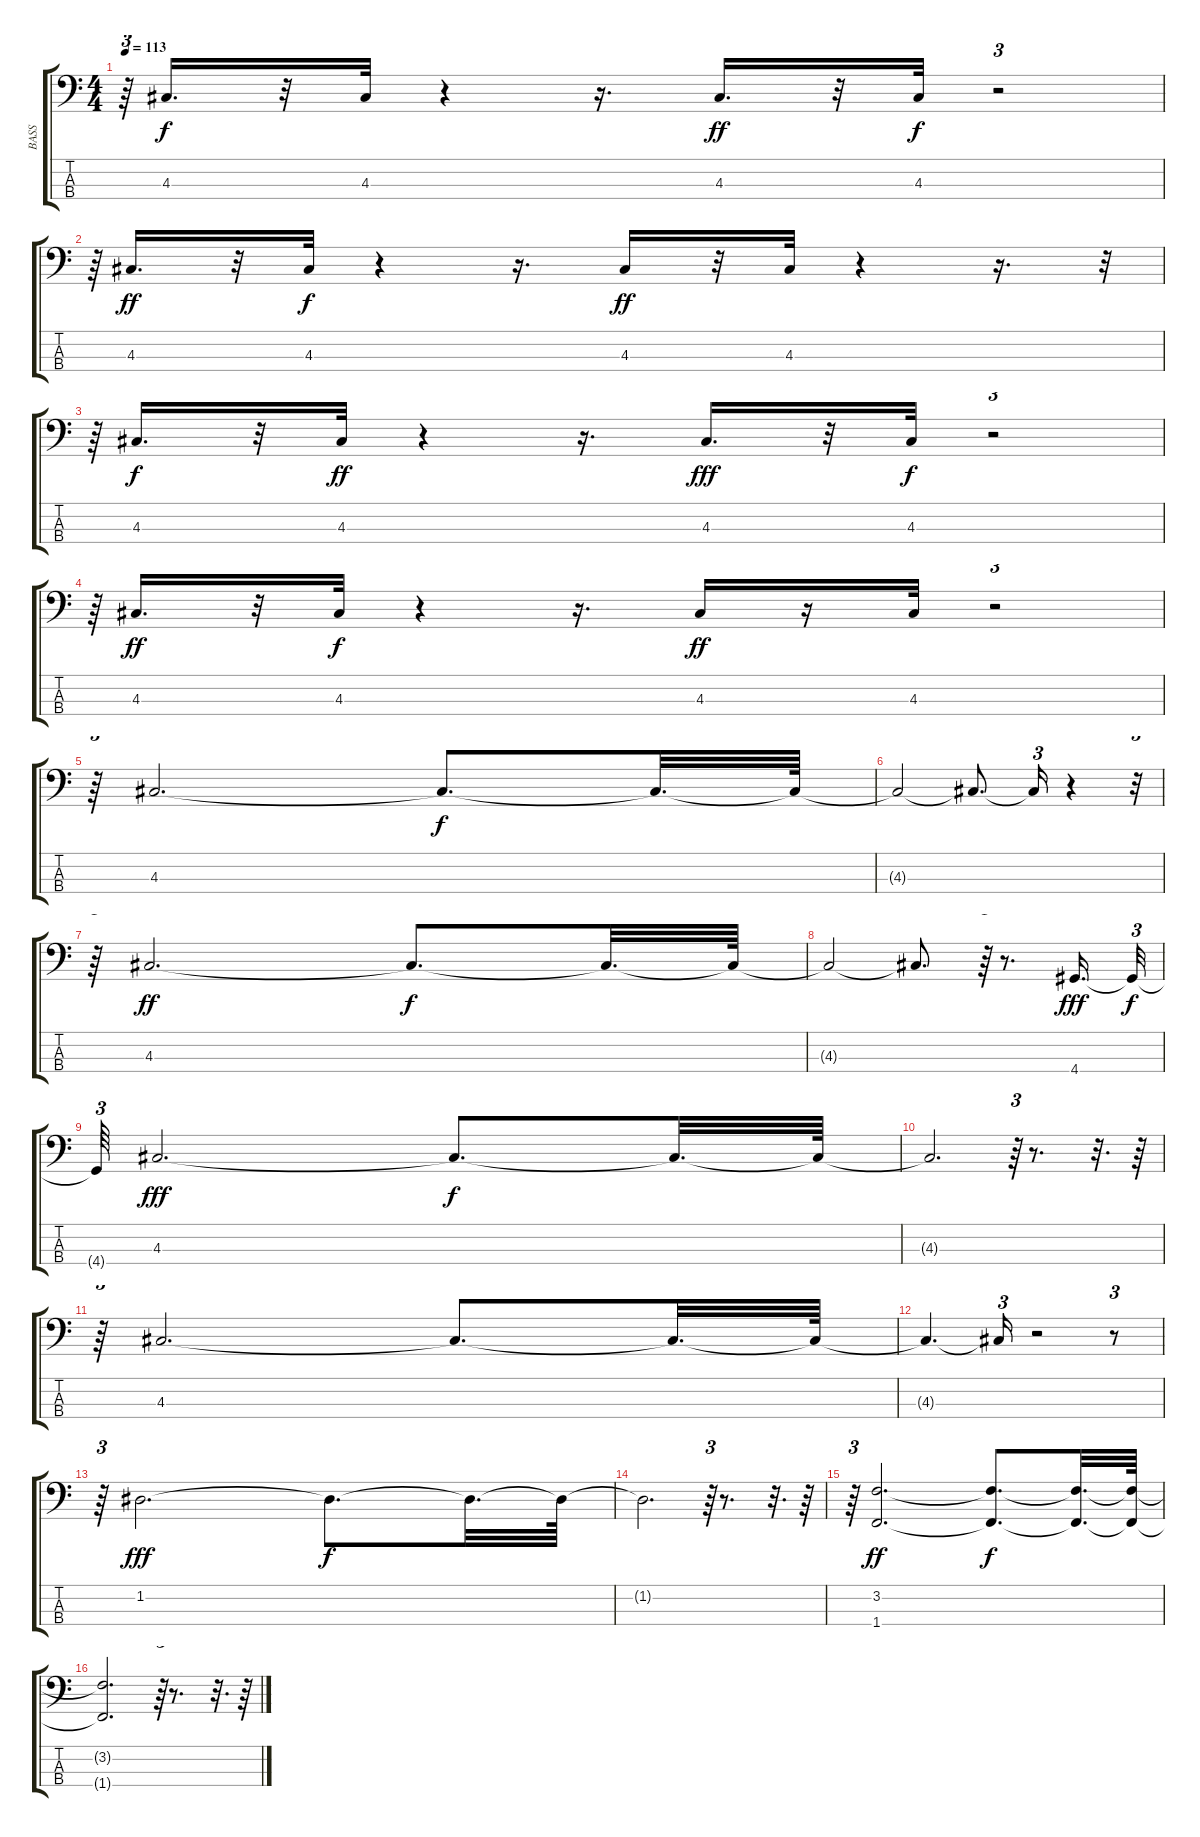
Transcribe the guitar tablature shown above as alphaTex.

\track ("BASS" "BASS") {instrument electricbassfinger}
\staff {score tabs}
\tuning (G2 D2 A1 E1) {hide}
\ts (4 4)
\tempo 113
\clef f4
\ks c
r.64{tu (3 2) dy f} 4.3.16{d} r.32 4.3.32 r.4 r.16{d} 4.3.16{d dy ff} r.32 4.3.32{dy f} r.2{tu (3 2)} |
r.64{tu (3 2)} 4.3.16{d dy ff} r.32 4.3.32{dy f} r.4 r.16{d} 4.3.16{dy ff} r.32 4.3.32 r.4 r.16{d} r.32{tu (3 2)} |
r.64{tu (3 2)} 4.3.16{d dy f} r.32 4.3.32{dy ff} r.4 r.16{d} 4.3.16{d dy fff} r.32 4.3.32{dy f} r.2{tu (3 2)} |
r.64{tu (3 2)} 4.3.16{d dy ff} r.32 4.3.32{dy f} r.4 r.16{d} 4.3.16{dy ff} r.16 4.3.32 r.2{tu (3 2)} |
r.64{tu (3 2)} 4.3.2{d} 4.3{t}.8{d dy f} 4.3{t}.32{d} 4.3{t}.64 |
4.3{t}.2 4.3{t}.8{d} 4.3{t}.16{tu (3 2)} r.4 r.32{tu (3 2)} |
r.64{tu (3 2)} 4.3.2{d dy ff} 4.3{t}.8{d dy f} 4.3{t}.32{d} 4.3{t}.64 |
4.3{t}.2 4.3{t}.8{d} r.64{tu (3 2)} r.8{d} 4.4.16{d dy fff} 4.4{t}.32{tu (3 2) dy f} |
4.4{t}.64{tu (3 2)} 4.3.2{d dy fff} 4.3{t}.8{d dy f} 4.3{t}.32{d} 4.3{t}.64 |
4.3{t}.2{d} r.64{tu (3 2)} r.8{d} r.32{d} r.64 |
r.64{tu (3 2)} 4.3.2{d} 4.3{t}.8{d} 4.3{t}.32{d} 4.3{t}.64 |
4.3{t}.4{d} 4.3{t}.16{tu (3 2)} r.2 r.8{tu (3 2)} |
r.64{tu (3 2)} 1.2.2{d dy fff} 1.2{t}.8{d dy f} 1.2{t}.32{d} 1.2{t}.64 |
1.2{t}.2{d} r.64{tu (3 2)} r.8{d} r.32{d} r.64 |
r.64{tu (3 2)} (3.2 1.4).2{d dy ff} (3.2{t} 1.4{t}).8{d dy f} (3.2{t} 1.4{t}).32{d} (3.2{t} 1.4{t}).64 |
(3.2{t} 1.4{t}).2{d} r.64{tu (3 2)} r.8{d} r.32{d} r.64
